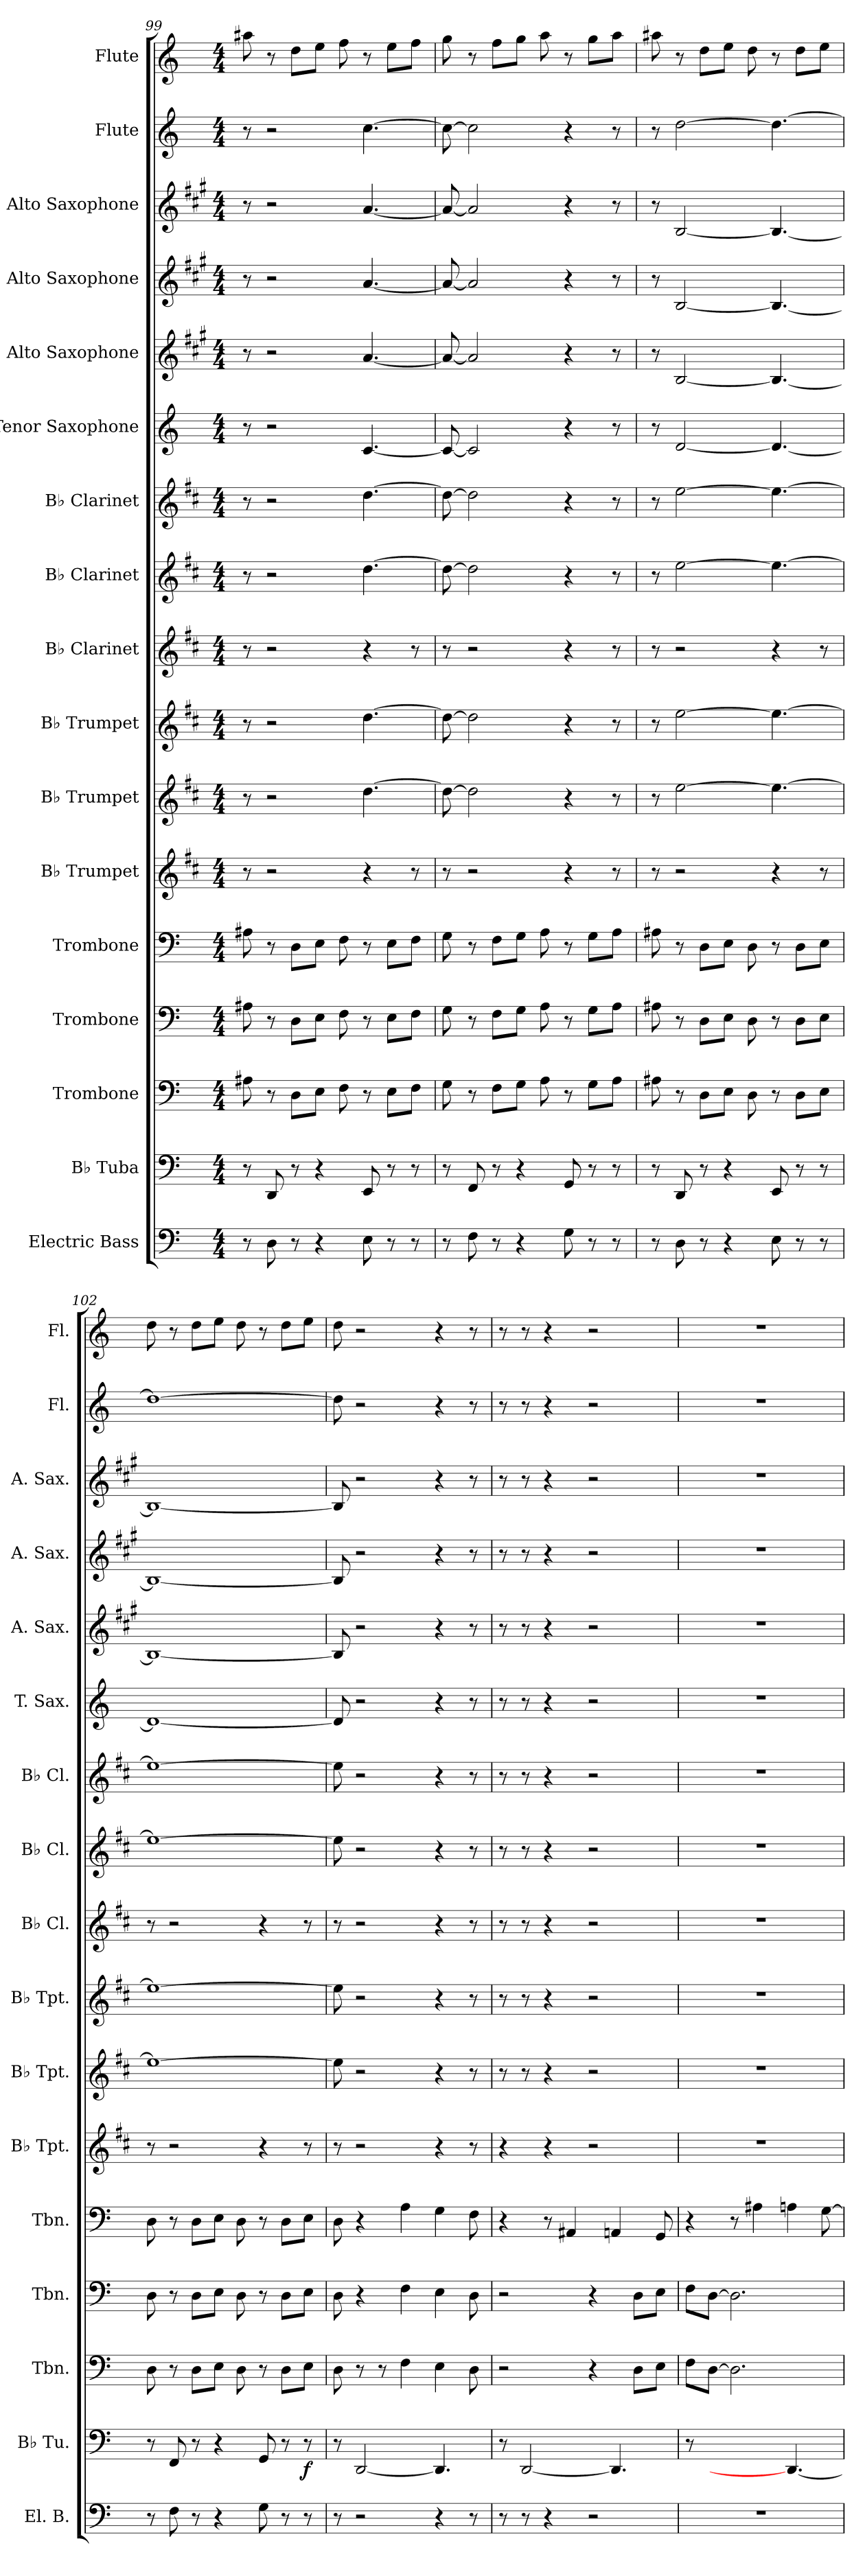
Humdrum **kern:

**kern	**kern	**dynam	**kern	**kern	**kern	**kern	**kern	**kern	**kern	**kern	**kern	**kern	**kern	**kern	**kern	**kern	**kern
*part17	*part16	*part16	*part15	*part14	*part13	*part12	*part11	*part10	*part9	*part8	*part7	*part6	*part5	*part4	*part3	*part2	*part1
*staff17	*staff16	*staff16	*staff15	*staff14	*staff13	*staff12	*staff11	*staff10	*staff9	*staff8	*staff7	*staff6	*staff5	*staff4	*staff3	*staff2	*staff1
*I"Electric Bass	*I"B♭ Tuba	*	*I"Trombone	*I"Trombone	*I"Trombone	*I"B♭ Trumpet	*I"B♭ Trumpet	*I"B♭ Trumpet	*I"B♭ Clarinet	*I"B♭ Clarinet	*I"B♭ Clarinet	*I"Tenor Saxophone	*I"Alto Saxophone	*I"Alto Saxophone	*I"Alto Saxophone	*I"Flute	*I"Flute
*I'El. B.	*I'B♭ Tu.	*	*I'Tbn.	*I'Tbn.	*I'Tbn.	*I'B♭ Tpt.	*I'B♭ Tpt.	*I'B♭ Tpt.	*I'B♭ Cl.	*I'B♭ Cl.	*I'B♭ Cl.	*I'T. Sax.	*I'A. Sax.	*I'A. Sax.	*I'A. Sax.	*I'Fl.	*I'Fl.
*clefF4	*clefF4	*	*clefF4	*clefF4	*clefF4	*clefG2	*clefG2	*clefG2	*clefG2	*clefG2	*clefG2	*clefG2	*clefG2	*clefG2	*clefG2	*clefG2	*clefG2
*ITrd7c12	*	*	*	*	*	*ITrd1c2	*ITrd1c2	*ITrd1c2	*ITrd1c2	*ITrd1c2	*ITrd1c2	*ITrd8c14	*ITrd5c9	*ITrd5c9	*ITrd5c9	*	*
*k[]	*k[]	*	*k[]	*k[]	*k[]	*k[]	*k[]	*k[]	*k[]	*k[]	*k[]	*k[]	*k[]	*k[]	*k[]	*k[]	*k[]
*M4/4	*M4/4	*	*M4/4	*M4/4	*M4/4	*M4/4	*M4/4	*M4/4	*M4/4	*M4/4	*M4/4	*M4/4	*M4/4	*M4/4	*M4/4	*M4/4	*M4/4
=99	=99	=99	=99	=99	=99	=99	=99	=99	=99	=99	=99	=99	=99	=99	=99	=99	=99
8r	8r	.	8A#X\	8A#X\	8A#X\	8r	8r	8r	8r	8r	8r	8r	8r	8r	8r	8r	8aa#X\
8DD\	8DD/	.	8r	8r	8r	2r	2r	2r	2r	2r	2r	2r	2r	2r	2r	2r	8r
8r	8r	.	8D\L	8D\L	8D\L	.	.	.	.	.	.	.	.	.	.	.	8dd\L
4r	4r	.	8E\J	8E\J	8E\J	.	.	.	.	.	.	.	.	.	.	.	8ee\J
.	.	.	8F\	8F\	8F\	.	.	.	.	.	.	.	.	.	.	.	8ff\
8EE\	8EE/	.	8r	8r	8r	4r	[4.cc\	[4.cc\	4r	[4.cc\	[4.cc\	[4.C/	[4.c/	[4.c/	[4.c/	[4.cc\	8r
8r	8r	.	8E\L	8E\L	8E\L	.	.	.	.	.	.	.	.	.	.	.	8ee\L
8r	8r	.	8F\J	8F\J	8F\J	8r	.	.	8r	.	.	.	.	.	.	.	8ff\J
=100	=100	=100	=100	=100	=100	=100	=100	=100	=100	=100	=100	=100	=100	=100	=100	=100	=100
8r	8r	.	8G\	8G\	8G\	8r	8cc\_	8cc\_	8r	8cc\_	8cc\_	8C/_	8c/_	8c/_	8c/_	8cc\_	8gg\
8FF\	8FF/	.	8r	8r	8r	2r	2cc\]	2cc\]	2r	2cc\]	2cc\]	2C/]	2c/]	2c/]	2c/]	2cc\]	8r
8r	8r	.	8F\L	8F\L	8F\L	.	.	.	.	.	.	.	.	.	.	.	8ff\L
4r	4r	.	8G\J	8G\J	8G\J	.	.	.	.	.	.	.	.	.	.	.	8gg\J
.	.	.	8A\	8A\	8A\	.	.	.	.	.	.	.	.	.	.	.	8aa\
8GG\	8GG/	.	8r	8r	8r	4r	4r	4r	4r	4r	4r	4r	4r	4r	4r	4r	8r
8r	8r	.	8G\L	8G\L	8G\L	.	.	.	.	.	.	.	.	.	.	.	8gg\L
8r	8r	.	8A\J	8A\J	8A\J	8r	8r	8r	8r	8r	8r	8r	8r	8r	8r	8r	8aa\J
=101	=101	=101	=101	=101	=101	=101	=101	=101	=101	=101	=101	=101	=101	=101	=101	=101	=101
8r	8r	.	8A#X\	8A#X\	8A#X\	8r	8r	8r	8r	8r	8r	8r	8r	8r	8r	8r	8aa#X\
8DD\	8DD/	.	8r	8r	8r	2r	[2dd\	[2dd\	2r	[2dd\	[2dd\	[2D/	[2D/	[2D/	[2D/	[2dd\	8r
8r	8r	.	8D\L	8D\L	8D\L	.	.	.	.	.	.	.	.	.	.	.	8dd\L
4r	4r	.	8E\J	8E\J	8E\J	.	.	.	.	.	.	.	.	.	.	.	8ee\J
.	.	.	8D\	8D\	8D\	.	.	.	.	.	.	.	.	.	.	.	8dd\
8EE\	8EE/	.	8r	8r	8r	4r	4.dd\_	4.dd\_	4r	4.dd\_	4.dd\_	4.D/_	4.D/_	4.D/_	4.D/_	4.dd\_	8r
8r	8r	.	8D\L	8D\L	8D\L	.	.	.	.	.	.	.	.	.	.	.	8dd\L
8r	8r	.	8E\J	8E\J	8E\J	8r	.	.	8r	.	.	.	.	.	.	.	8ee\J
=102	=102	=102	=102	=102	=102	=102	=102	=102	=102	=102	=102	=102	=102	=102	=102	=102	=102
8r	8r	.	8D\	8D\	8D\	8r	1dd_	1dd_	8r	1dd_	1dd_	1D_	1D_	1D_	1D_	1dd_	8dd\
8FF\	8FF/	.	8r	8r	8r	2r	.	.	2r	.	.	.	.	.	.	.	8r
8r	8r	.	8D\L	8D\L	8D\L	.	.	.	.	.	.	.	.	.	.	.	8dd\L
4r	4r	.	8E\J	8E\J	8E\J	.	.	.	.	.	.	.	.	.	.	.	8ee\J
.	.	.	8D\	8D\	8D\	.	.	.	.	.	.	.	.	.	.	.	8dd\
8GG\	8GG/	.	8r	8r	8r	4r	.	.	4r	.	.	.	.	.	.	.	8r
8r	8r	.	8D\L	8D\L	8D\L	.	.	.	.	.	.	.	.	.	.	.	8dd\L
!	!	!LO:DY:b	!	!	!	!	!	!	!	!	!	!	!	!	!	!	!
8r	8r	f	8E\J	8E\J	8E\J	8r	.	.	8r	.	.	.	.	.	.	.	8ee\J
=103	=103	=103	=103	=103	=103	=103	=103	=103	=103	=103	=103	=103	=103	=103	=103	=103	=103
8r	8r	.	8D\	8D\	8D\	8r	8dd\]	8dd\]	8r	8dd\]	8dd\]	8D/]	8D/]	8D/]	8D/]	8dd\]	8dd\
2r	[2DD/	.	8r	4r	4r	2r	2r	2r	2r	2r	2r	2r	2r	2r	2r	2r	2r
.	.	.	8r	.	.	.	.	.	.	.	.	.	.	.	.	.	.
.	.	.	4F\	4F\	4A\	.	.	.	.	.	.	.	.	.	.	.	.
4r	4.DD/]	.	4E\	4E\	4G\	4r	4r	4r	4r	4r	4r	4r	4r	4r	4r	4r	4r
8r	.	.	8D\	8D\	8F\	8r	8r	8r	8r	8r	8r	8r	8r	8r	8r	8r	8r
!!LO:PB:g=z
=104	=104	=104	=104	=104	=104	=104	=104	=104	=104	=104	=104	=104	=104	=104	=104	=104	=104
8r	8r	.	2r	2r	4r	4r	8r	8r	8r	8r	8r	8r	8r	8r	8r	8r	8r
8r	[2DD/	.	.	.	.	.	8r	8r	8r	8r	8r	8r	8r	8r	8r	8r	8r
4r	.	.	.	.	8r	4r	4r	4r	4r	4r	4r	4r	4r	4r	4r	4r	4r
.	.	.	.	.	4AA#X/	.	.	.	.	.	.	.	.	.	.	.	.
2r	.	.	4r	4r	.	2r	2r	2r	2r	2r	2r	2r	2r	2r	2r	2r	2r
.	4.DD/]	.	.	.	4AAn/	.	.	.	.	.	.	.	.	.	.	.	.
.	.	.	8D\L	8D\L	.	.	.	.	.	.	.	.	.	.	.	.	.
.	.	.	8E\J	8E\J	8GG/	.	.	.	.	.	.	.	.	.	.	.	.
=105	=105	=105	=105	=105	=105	=105	=105	=105	=105	=105	=105	=105	=105	=105	=105	=105	=105
1r	8r	.	8F\L	8F\L	4r	1r	1r	1r	1r	1r	1r	1r	1r	1r	1r	1r	1r
.	[2DD/yy	.	[8D\J	[8D\J	.	.	.	.	.	.	.	.	.	.	.	.	.
.	.	.	2.D\]	2.D\]	8r	.	.	.	.	.	.	.	.	.	.	.	.
.	.	.	.	.	4A#X\	.	.	.	.	.	.	.	.	.	.	.	.
.	4.DD/_	.	.	.	4An\	.	.	.	.	.	.	.	.	.	.	.	.
.	.	.	.	.	[8G\	.	.	.	.	.	.	.	.	.	.	.	.
=	=	=	=	=	=	=	=	=	=	=	=	=	=	=	=	=	=
*-	*-	*-	*-	*-	*-	*-	*-	*-	*-	*-	*-	*-	*-	*-	*-	*-	*-
